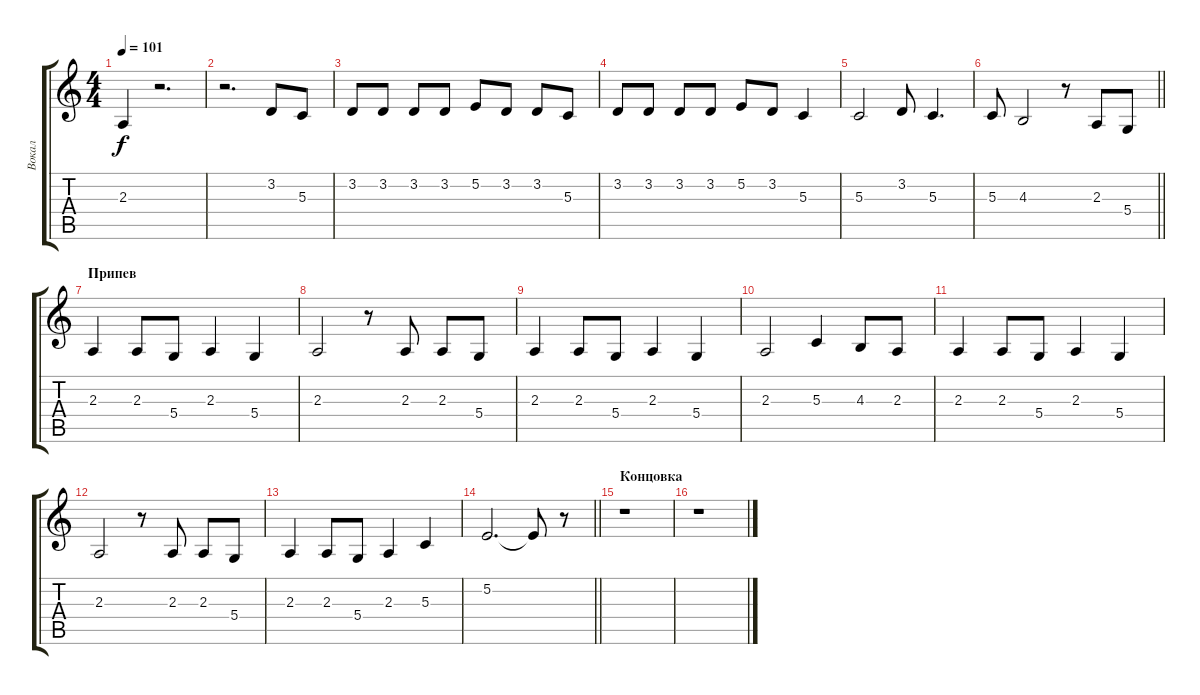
\track ("Вокал" "Вокал") {instrument tenorsax}
\staff {score tabs}
\tuning (E4 B3 G3 D3 A2 E2) {hide}
\ts (4 4)
\tempo 101
\clef g2
\ks c
2.3.4{dy f} r.2{d} |
r.2{d} 3.2.8 5.3.8 |
3.2.8 3.2.8 3.2.8 3.2.8 5.2.8 3.2.8 3.2.8 5.3.8 |
3.2.8 3.2.8 3.2.8 3.2.8 5.2.8 3.2.8 5.3.4 |
5.3.2 3.2.8 5.3.4{d} |
\barLineRight lightlight
5.3.8 4.3.2 r.8 2.3.8 5.4.8 |
\section ("" "Припев")
2.3.4 2.3.8 5.4.8 2.3.4 5.4.4 |
2.3.2 r.8 2.3.8 2.3.8 5.4.8 |
2.3.4 2.3.8 5.4.8 2.3.4 5.4.4 |
2.3.2 5.3.4 4.3.8 2.3.8 |
2.3.4 2.3.8 5.4.8 2.3.4 5.4.4 |
2.3.2 r.8 2.3.8 2.3.8 5.4.8 |
2.3.4 2.3.8 5.4.8 2.3.4 5.3.4 |
\barLineRight lightlight
5.2.2{d} 5.2{t}.8 r.8 |
\section ("" "Концовка")
r.1 |
r.1
